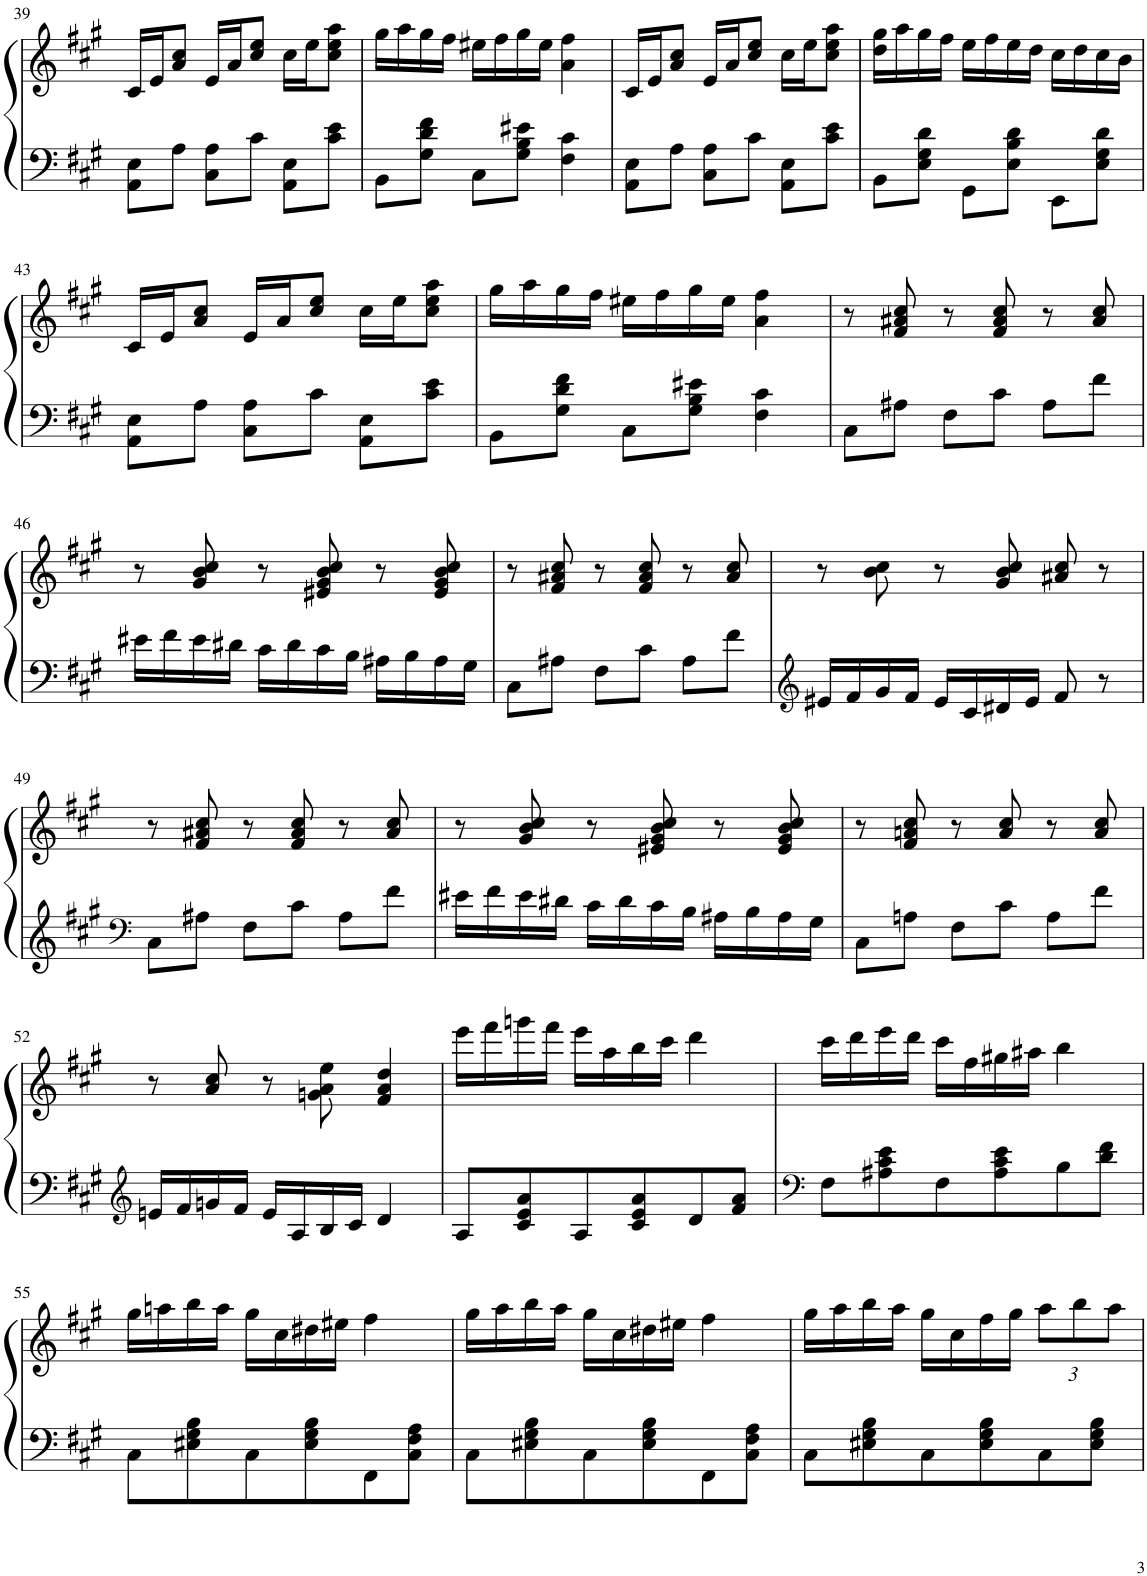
**kern	**kern
*part1	*part1
*staff2	*staff1
*I"Piano	*
*I'Pno.	*
!!LO:PB:g=z
*clefF4	*clefG2
*k[f#c#g#]	*k[f#c#g#]
*M3/4	*M3/4
=39	=39
8AA\ 8E\L	16c#/LL
.	16e/J
8A\J	8a/ 8cc#/J
8C#\ 8A\L	16e/LL
.	16a/J
8c#\J	8cc#/ 8ee/J
8AA\ 8E\L	16cc#\LL
.	16ee\J
8c#\ 8e\J	8cc#\ 8ee\ 8aa\J
=40	=40
8BB\L	16gg#\LL
.	16aa\
8G#\ 8d\ 8f#\J	16gg#\
.	16ff#\JJ
8C#\L	16ee#X\LL
.	16ff#\
8G#\ 8B\ 8e#X\J	16gg#\
.	16ee#\JJ
4F#\ 4c#\	4a\ 4ff#\
=41	=41
8AA\ 8E\L	16c#/LL
.	16e/J
8A\J	8a/ 8cc#/J
8C#\ 8A\L	16e/LL
.	16a/J
8c#\J	8cc#/ 8ee/J
8AA\ 8E\L	16cc#\LL
.	16ee\J
8c#\ 8e\J	8cc#\ 8ee\ 8aa\J
=42	=42
8BB\L	16dd\ 16gg#\LL
.	16aa\
8E\ 8G#\ 8d\J	16gg#\
.	16ff#\JJ
8GG#\L	16ee\LL
.	16ff#\
8E\ 8B\ 8d\J	16ee\
.	16dd\JJ
8EE\L	16cc#\LL
.	16dd\
8E\ 8G#\ 8d\J	16cc#\
.	16b\JJ
!!LO:LB:g=z
=43	=43
8AA\ 8E\L	16c#/LL
.	16e/J
8A\J	8a/ 8cc#/J
8C#\ 8A\L	16e/LL
.	16a/J
8c#\J	8cc#/ 8ee/J
8AA\ 8E\L	16cc#\LL
.	16ee\J
8c#\ 8e\J	8cc#\ 8ee\ 8aa\J
=44	=44
8BB\L	16gg#\LL
.	16aa\
8G#\ 8d\ 8f#\J	16gg#\
.	16ff#\JJ
8C#\L	16ee#X\LL
.	16ff#\
8G#\ 8B\ 8e#X\J	16gg#\
.	16ee#\JJ
4F#\ 4c#\	4a\ 4ff#\
=45	=45
8C#\L	8r
8A#X\J	8f#/ 8a#X/ 8cc#/
8F#\L	8r
8c#\J	8f#/ 8a#/ 8cc#/
8A#\L	8r
8f#\J	8a#/ 8cc#/
!!LO:LB:g=z
=46	=46
16e#X\LL	8r
16f#\	.
16e#\	8g#/ 8b/ 8cc#/
16d#X\JJ	.
16c#\LL	8r
16d#\	.
16c#\	8e#X/ 8g#/ 8b/ 8cc#/
16B\JJ	.
16A#X\LL	8r
16B\	.
16A#\	8e#/ 8g#/ 8b/ 8cc#/
16G#\JJ	.
=47	=47
8C#\L	8r
8A#X\J	8f#/ 8a#X/ 8cc#/
8F#\L	8r
8c#\J	8f#/ 8a#/ 8cc#/
8A#\L	8r
8f#\J	8a#/ 8cc#/
=48	=48
*clefG2	*
16e#X/LL	8r
16f#/	.
16g#/	8b\ 8cc#\
16f#/JJ	.
16e#/LL	8r
16c#/	.
16d#X/	8g#/ 8b/ 8cc#/
16e#/JJ	.
8f#/	8a#X/ 8cc#/
8r	8r
!!LO:LB:g=z
=49	=49
*clefF4	*
8C#\L	8r
8A#X\J	8f#/ 8a#X/ 8cc#/
8F#\L	8r
8c#\J	8f#/ 8a#/ 8cc#/
8A#\L	8r
8f#\J	8a#/ 8cc#/
=50	=50
16e#X\LL	8r
16f#\	.
16e#\	8g#/ 8b/ 8cc#/
16d#X\JJ	.
16c#\LL	8r
16d#\	.
16c#\	8e#X/ 8g#/ 8b/ 8cc#/
16B\JJ	.
16A#X\LL	8r
16B\	.
16A#\	8e#/ 8g#/ 8b/ 8cc#/
16G#\JJ	.
=51	=51
8C#\L	8r
8An\J	8f#/ 8an/ 8cc#/
8F#\L	8r
8c#\J	8a/ 8cc#/
8A\L	8r
8f#\J	8a/ 8cc#/
!!LO:LB:g=z
=52	=52
*clefG2	*
16en/LL	8r
16f#/	.
16gn/	8a/ 8cc#/
16f#/JJ	.
16e/LL	8r
16A/	.
16B/	8gn\ 8a\ 8ee\
16c#/JJ	.
4d/	4f#/ 4a/ 4dd/
=53	=53
8A/L	16eee\LL
.	16fff#\
8c#/ 8e/ 8a/	16gggn\
.	16fff#\JJ
8A/	16eee\LL
.	16aa\
8c#/ 8e/ 8a/	16bb\
.	16ccc#\JJ
8d/	4ddd\
8f#/ 8a/J	.
=54	=54
*clefF4	*
8F#\L	16ccc#\LL
.	16ddd\
8A#X\ 8c#\ 8e\	16eee\
.	16ddd\JJ
8F#\	16ccc#\LL
.	16ff#\
8A#\ 8c#\ 8e\	16gg#X\
.	16aa#X\JJ
8B\	4bb\
8d\ 8f#\J	.
!!LO:LB:g=z
=55	=55
8C#\L	16gg#\LL
.	16aan\
8E#X\ 8G#\ 8B\	16bb\
.	16aa\JJ
8C#\	16gg#\LL
.	16cc#\
8E#\ 8G#\ 8B\	16dd#X\
.	16ee#X\JJ
8FF#\	4ff#\
8C#\ 8F#\ 8A\J	.
=56	=56
8C#\L	16gg#\LL
.	16aa\
8E#X\ 8G#\ 8B\	16bb\
.	16aa\JJ
8C#\	16gg#\LL
.	16cc#\
8E#\ 8G#\ 8B\	16dd#X\
.	16ee#X\JJ
8FF#\	4ff#\
8C#\ 8F#\ 8A\J	.
=57	=57
8C#\L	16gg#\LL
.	16aa\
8E#X\ 8G#\ 8B\	16bb\
.	16aa\JJ
8C#\	16gg#\LL
.	16cc#\
8E#\ 8G#\ 8B\	16ff#\
.	16gg#\JJ
*	*Xbrackettup
8C#\	12aa\L
.	12bb\
8E#\ 8G#\ 8B\J	.
.	12aa\J
=	=
*-	*-
